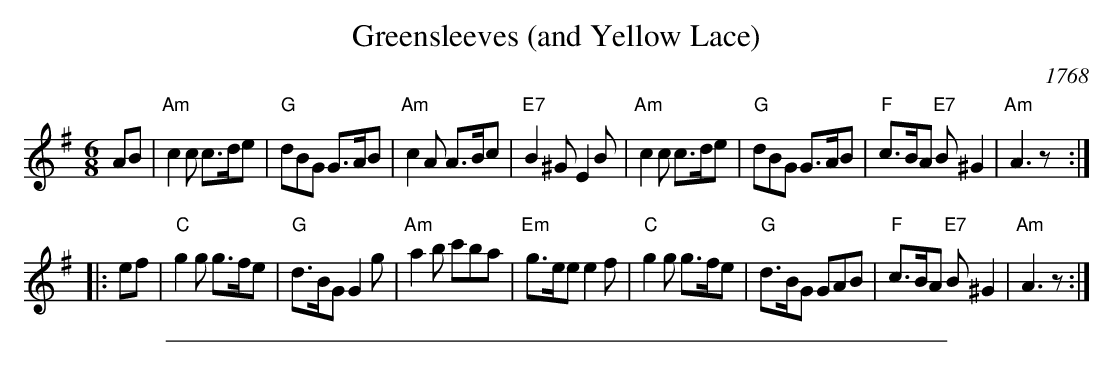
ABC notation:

X:1
T: Greensleeves (and Yellow Lace)
O: 1768
M: 6/8
L: 1/8
K: ADor
  AB \
| "Am"c2c c>de | "G"dBG G>AB | "Am"c2A A>Bc | "E7"B2^G E2B \
| "Am"c2c c>de | "G"dBG G>AB | "F"c>BA "E7"B^G2 | "Am"A3 z :|
|: ef \
| "C"g2g g>fe | "G"d>BG G2g | "Am"a2b c'ba | "Em"g>ee e2f \
| "C"g2g g>fe | "G"d>BG GAB | "F"c>BA "E7"B^G2 | "Am"A3 z :|
